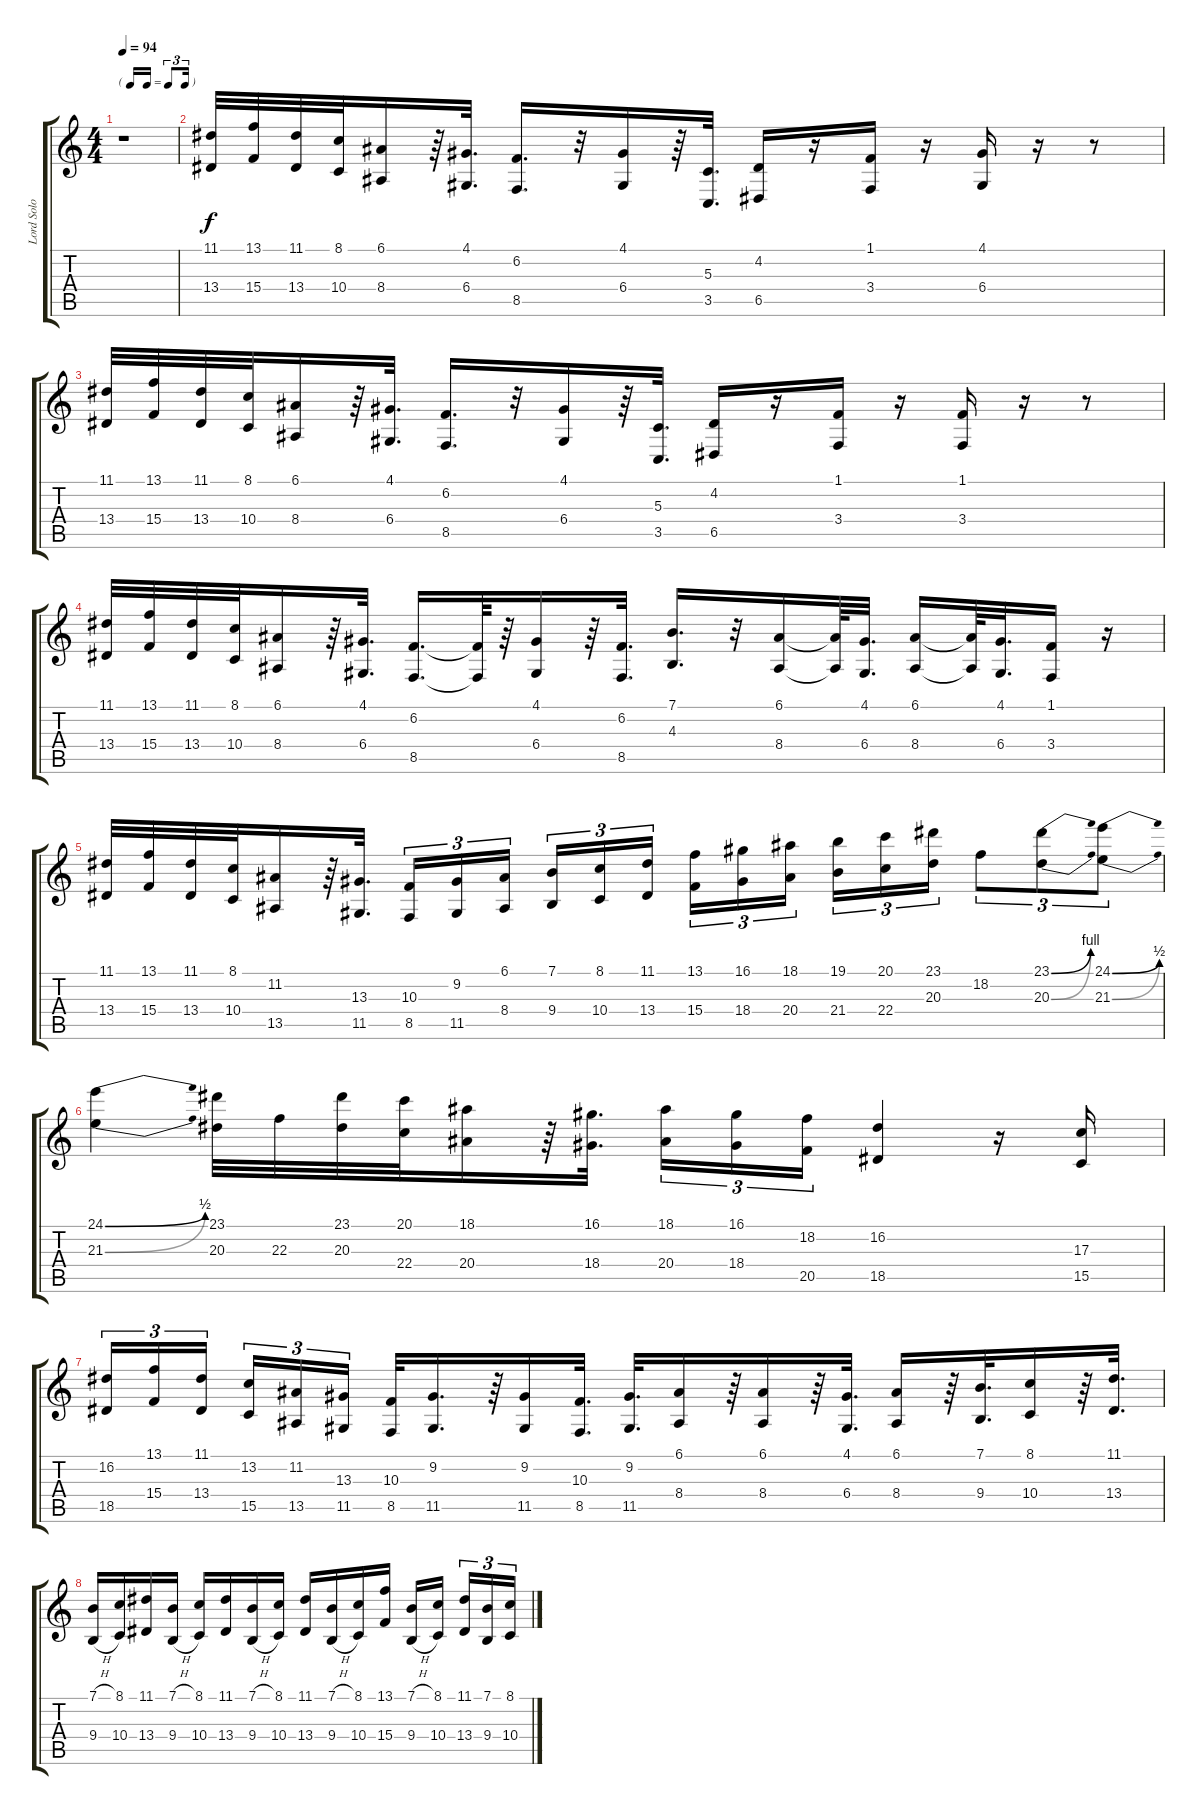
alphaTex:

\track ("Lord Solo" "Lord Solo") {instrument rockorgan}
\staff {score tabs}
\tuning (E4 B3 G3 D3 A2 E2) {hide}
\ts (4 4)
\tf triplet16th
\tempo 94
\clef g2
\ks c
r.1{dy f} |
(11.1 13.4).32 (13.1 15.4).32 (11.1 13.4).32 (8.1 10.4).32 (6.1 8.4).16 r.64 (4.1 6.4).32{d} (6.2 8.5).16{d} r.32 (4.1 6.4).16 r.64 (5.3 3.5).32{d} (4.2 6.5).16 r.16 (1.1 3.4).16 r.16 (4.1 6.4).16 r.16 r.8 |
(11.1 13.4).32 (13.1 15.4).32 (11.1 13.4).32 (8.1 10.4).32 (6.1 8.4).16 r.64 (4.1 6.4).32{d} (6.2 8.5).16{d} r.32 (4.1 6.4).16 r.64 (5.3 3.5).32{d} (4.2 6.5).16 r.16 (1.1 3.4).16 r.16 (1.1 3.4).16 r.16 r.8 |
(11.1 13.4).32 (13.1 15.4).32 (11.1 13.4).32 (8.1 10.4).32 (6.1 8.4).16 r.64 (4.1 6.4).32{d} (6.2 8.5).16{d} (6.2{t} 8.5{t}).64 r.64 (4.1 6.4).16 r.64 (6.2 8.5).32{d} (7.1 4.3).16{d} r.32 (6.1 8.4).16 (6.1{t} 8.4{t}).64 (4.1 6.4).32{d} (6.1 8.4).16 (6.1{t} 8.4{t}).64 (4.1 6.4).32{d} (1.1 3.4).16 r.16 |
(11.1 13.4).32 (13.1 15.4).32 (11.1 13.4).32 (8.1 10.4).32 (11.2 13.5).16 r.64 (13.3 11.5).32{d} (10.3 8.5).16{tu (3 2)} (9.2 11.5).16{tu (3 2)} (6.1 8.4).16{tu (3 2) beam splitsecondary} (7.1 9.4).16{tu (3 2)} (8.1 10.4).16{tu (3 2)} (11.1 13.4).16{tu (3 2)} (13.1 15.4).16{tu (3 2)} (16.1 18.4).16{tu (3 2)} (18.1 20.4).16{tu (3 2) beam splitsecondary} (19.1 21.4).16{tu (3 2)} (20.1 22.4).16{tu (3 2)} (23.1 20.3).16{tu (3 2)} 18.2.8{tu (3 2)} (23.1{be (bend 0 0 60 4)} 20.3{be (bend 0 0 60 4)}).8{tu (3 2)} (24.1{be (bend 0 0 60 2)} 21.3{be (bend 0 0 60 2)}).8{tu (3 2)} |
(24.1{be (bend 0 0 60 2)} 21.3{be (bend 0 0 60 2)}).4 (23.1 20.3).32 22.3.32 (23.1 20.3).32 (20.1 22.4).32 (18.1 20.4).16 r.64 (16.1 18.4).32{d} (18.1 20.4).16{tu (3 2)} (16.1 18.4).16{tu (3 2)} (18.2 20.5).16{tu (3 2)} (16.2 18.5).4 r.16 (17.3 15.5).16 |
(16.2 18.5).16{tu (3 2)} (13.1 15.4).16{tu (3 2)} (11.1 13.4).16{tu (3 2) beam splitsecondary} (13.2 15.5).16{tu (3 2)} (11.2 13.5).16{tu (3 2)} (13.3 11.5).16{tu (3 2)} (10.3 8.5).32 (9.2 11.5).16{d} r.64 (9.2 11.5).16 (10.3 8.5).32{d} (9.2 11.5).32{d} (6.1 8.4).16 r.64 (6.1 8.4).16 r.64 (4.1 6.4).32{d} (6.1 8.4).16 r.64 (7.1 9.4).32{d} (8.1 10.4).16 r.64 (11.1 13.4).32{d} |
(7.1{h} 9.4{h}).16 (8.1 10.4).16 (11.1 13.4).16 (7.1{h} 9.4{h}).16 (8.1 10.4).16 (11.1 13.4).16 (7.1{h} 9.4{h}).16 (8.1 10.4).16 (11.1 13.4).16 (7.1{h} 9.4{h}).16 (8.1 10.4).16 (13.1 15.4).16 (7.1{h} 9.4{h}).16 (8.1 10.4).16{beam splitsecondary} (11.1 13.4).16{tu (3 2)} (7.1 9.4).16{tu (3 2)} (8.1 10.4).16{tu (3 2)}
